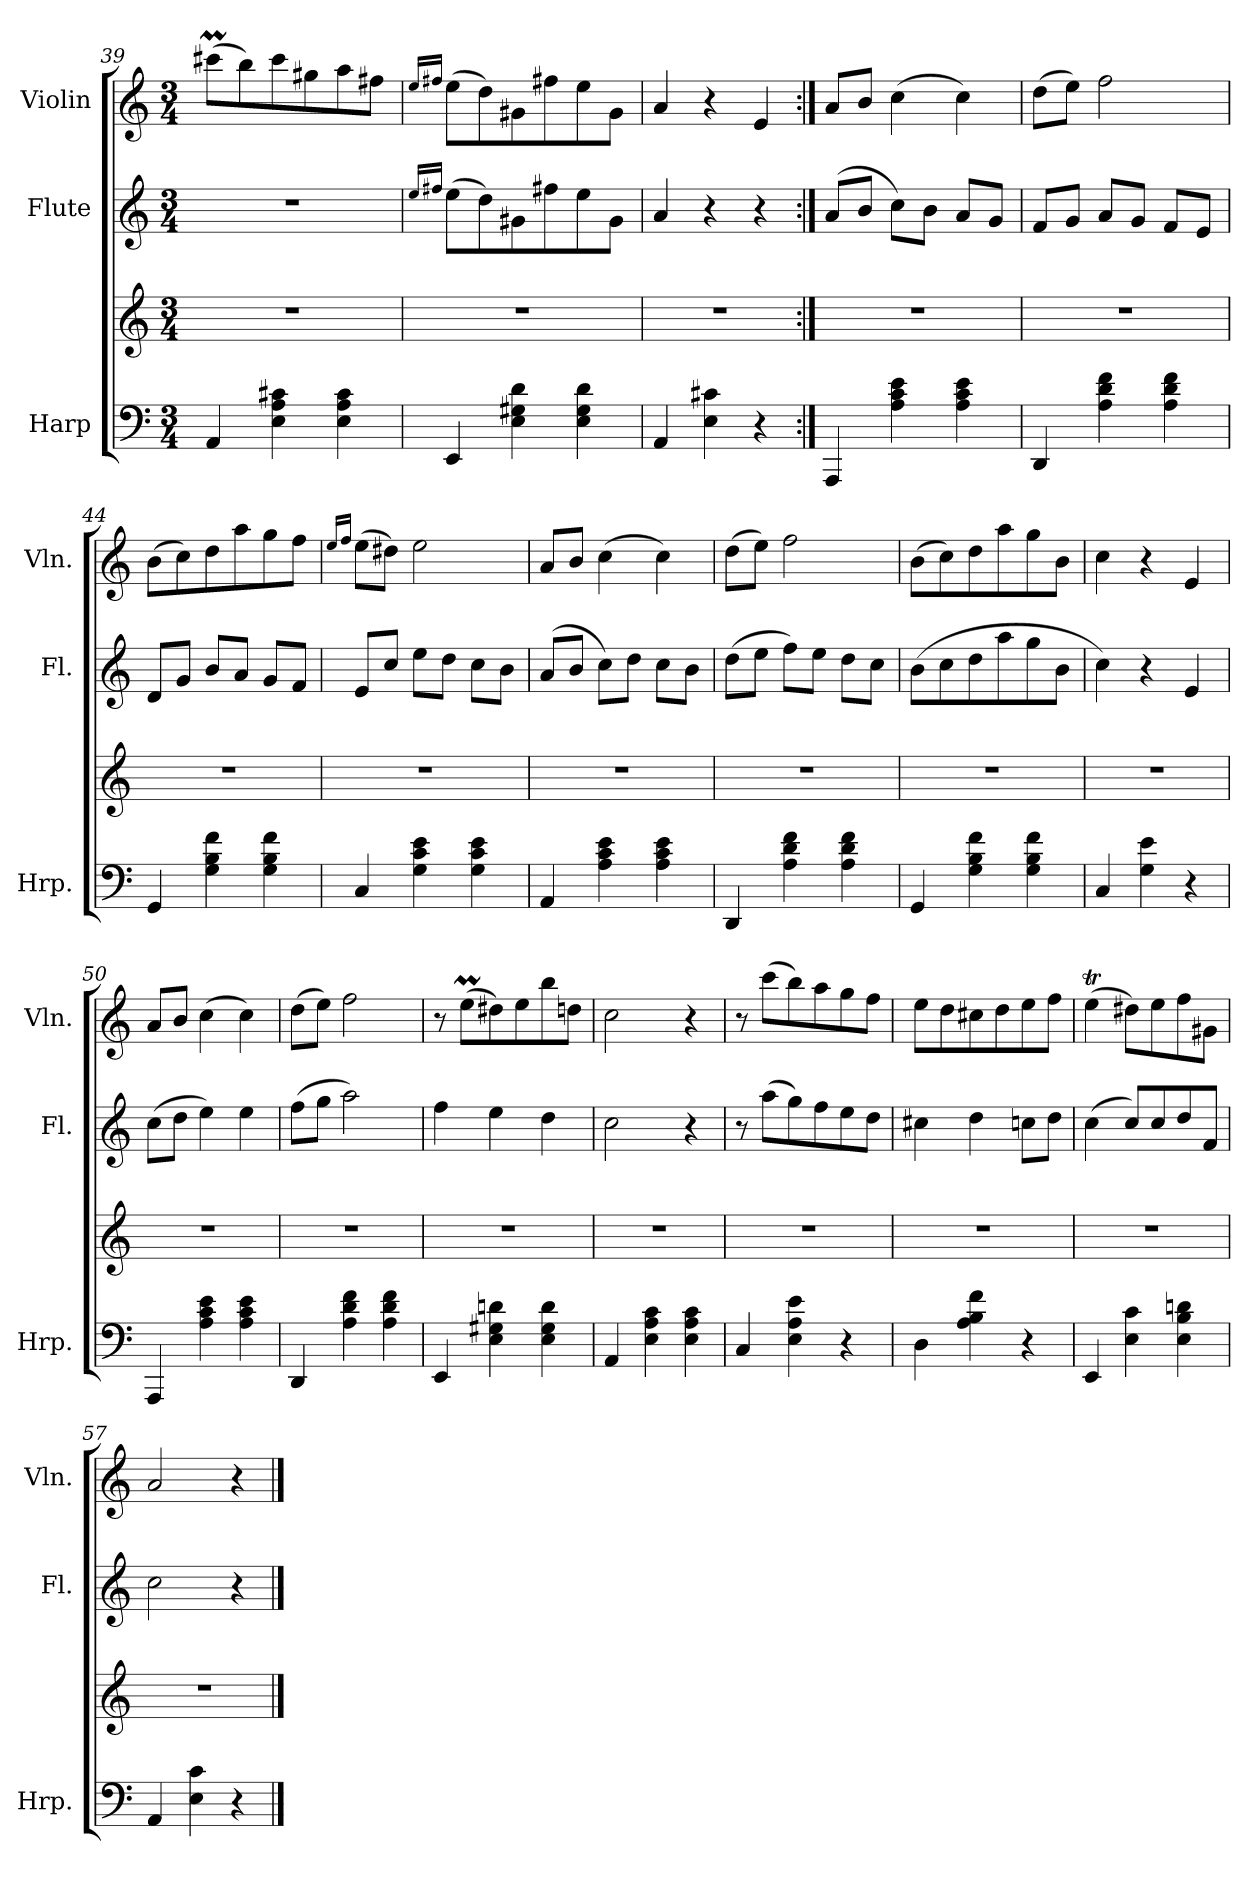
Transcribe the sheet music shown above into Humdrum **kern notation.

**kern	**kern	**kern	**kern
*part3	*part3	*part2	*part1
*staff4	*staff3	*staff2	*staff1
*I"Harp	*	*I"Flute	*I"Violin
*I'Hrp.	*	*I'Fl.	*I'Vln.
*clefF4	*clefG2	*clefG2	*clefG2
*k[]	*k[]	*k[]	*k[]
*M3/4	*M3/4	*M3/4	*M3/4
=39	=39	=39	=39
4AA/	2.r	2.r	(8ccc#Xm\L
.	.	.	8bb\)
4E\ 4A\ 4c#X\	.	.	8ccc#\
.	.	.	8gg#X\
4E\ 4A\ 4c#\	.	.	8aa\
.	.	.	8ff#X\J
=40	=40	=40	=40
.	.	16qee/LL	16qee/LL
.	.	16qff#X/JJ	16qff#X/JJ
4EE/	2.r	(8ee\L	(8ee\L
.	.	8dd\)	8dd\)
4E\ 4G#X\ 4d\	.	8g#X\	8g#X\
.	.	8ff#\	8ff#\
4E\ 4G#\ 4d\	.	8ee\	8ee\
.	.	8g#\J	8g#\J
=41	=41	=41	=41
4AA/	2.r	4a/	4a/
4E\ 4c#X\	.	4r	4r
4r	.	4r	4e/
!!LO:PB:g=z
=42:|!	=42:|!	=42:|!	=42:|!
4AAA/	2.r	(8a/L	8a/L
.	.	8b/J	8b/J
4A\ 4c\ 4e\	.	8cc\L)	(4cc\
.	.	8b\J	.
4A\ 4c\ 4e\	.	8a/L	4cc\)
.	.	8g/J	.
=43	=43	=43	=43
4DD/	2.r	8f/L	(8dd\L
.	.	8g/J	8ee\J)
4A\ 4d\ 4f\	.	8a/L	2ff\
.	.	8g/J	.
4A\ 4d\ 4f\	.	8f/L	.
.	.	8e/J	.
=44	=44	=44	=44
4GG/	2.r	8d/L	(8b\L
.	.	8g/J	8cc\)
4G\ 4B\ 4f\	.	8b/L	8dd\
.	.	8a/J	8aa\
4G\ 4B\ 4f\	.	8g/L	8gg\
.	.	8f/J	8ff\J
=45	=45	=45	=45
.	.	.	16qee/LL
.	.	.	16qff/JJ
4C/	2.r	8e/L	(8ee\L
.	.	8cc/J	8dd#X\J)
4G\ 4c\ 4e\	.	8ee\L	2ee\
.	.	8dd\J	.
4G\ 4c\ 4e\	.	8cc\L	.
.	.	8b\J	.
=46	=46	=46	=46
4AA/	2.r	(8a/L	8a/L
.	.	8b/J	8b/J
4A\ 4c\ 4e\	.	8cc\L)	(4cc\
.	.	8dd\J	.
4A\ 4c\ 4e\	.	8cc\L	4cc\)
.	.	8b\J	.
=47	=47	=47	=47
4DD/	2.r	(8dd\L	(8dd\L
.	.	8ee\J	8ee\J)
4A\ 4d\ 4f\	.	8ff\L)	2ff\
.	.	8ee\J	.
4A\ 4d\ 4f\	.	8dd\L	.
.	.	8cc\J	.
!!LO:LB:g=z
=48	=48	=48	=48
4GG/	2.r	(8b\L	(8b\L
.	.	8cc\	8cc\)
4G\ 4B\ 4f\	.	8dd\	8dd\
.	.	8aa\	8aa\
4G\ 4B\ 4f\	.	8gg\	8gg\
.	.	8b\J	8b\J
=49	=49	=49	=49
4C/	2.r	4cc\)	4cc\
4G\ 4e\	.	4r	4r
4r	.	4e/	4e/
=50	=50	=50	=50
4AAA/	2.r	(8cc\L	8a/L
.	.	8dd\J	8b/J
4A\ 4c\ 4e\	.	4ee\)	(4cc\
4A\ 4c\ 4e\	.	4ee\	4cc\)
=51	=51	=51	=51
4DD/	2.r	(8ff\L	(8dd\L
.	.	8gg\J	8ee\J)
4A\ 4d\ 4f\	.	2aa\)	2ff\
4A\ 4d\ 4f\	.	.	.
=52	=52	=52	=52
4EE/	2.r	4ff\	8r
.	.	.	(8eem\L
4E\ 4G#X\ 4dn\	.	4ee\	8dd#X\)
.	.	.	8ee\
4E\ 4G#\ 4d\	.	4dd\	8bb\
.	.	.	8ddn\J
!!LO:LB:g=z
=53	=53	=53	=53
4AA/	2.r	2cc\	2cc\
4E\ 4A\ 4c\	.	.	.
4E\ 4A\ 4c\	.	4r	4r
=54	=54	=54	=54
4C/	2.r	8r	8r
.	.	(8aa\L	(8ccc\L
4E\ 4A\ 4e\	.	8gg\)	8bb\)
.	.	8ff\	8aa\
4r	.	8ee\	8gg\
.	.	8dd\J	8ff\J
=55	=55	=55	=55
4D\	2.r	4cc#X\	8ee\L
.	.	.	8dd\
4A\ 4B\ 4f\	.	4dd\	8cc#X\
.	.	.	8dd\
4r	.	8ccn\L	8ee\
.	.	8dd\J	8ff\J
=56	=56	=56	=56
4EE/	2.r	(4cc\	(4eet\
4E\ 4c\	.	8cc/L)	8dd#X\L)
.	.	8cc/	8ee\
4E\ 4B\ 4dn\	.	8dd/	8ff\
.	.	8f/J	8g#X\J
=57	=57	=57	=57
4AA/	2.r	2cc\	2a/
4E\ 4c\	.	.	.
4r	.	4r	4r
==	==	==	==
*-	*-	*-	*-
